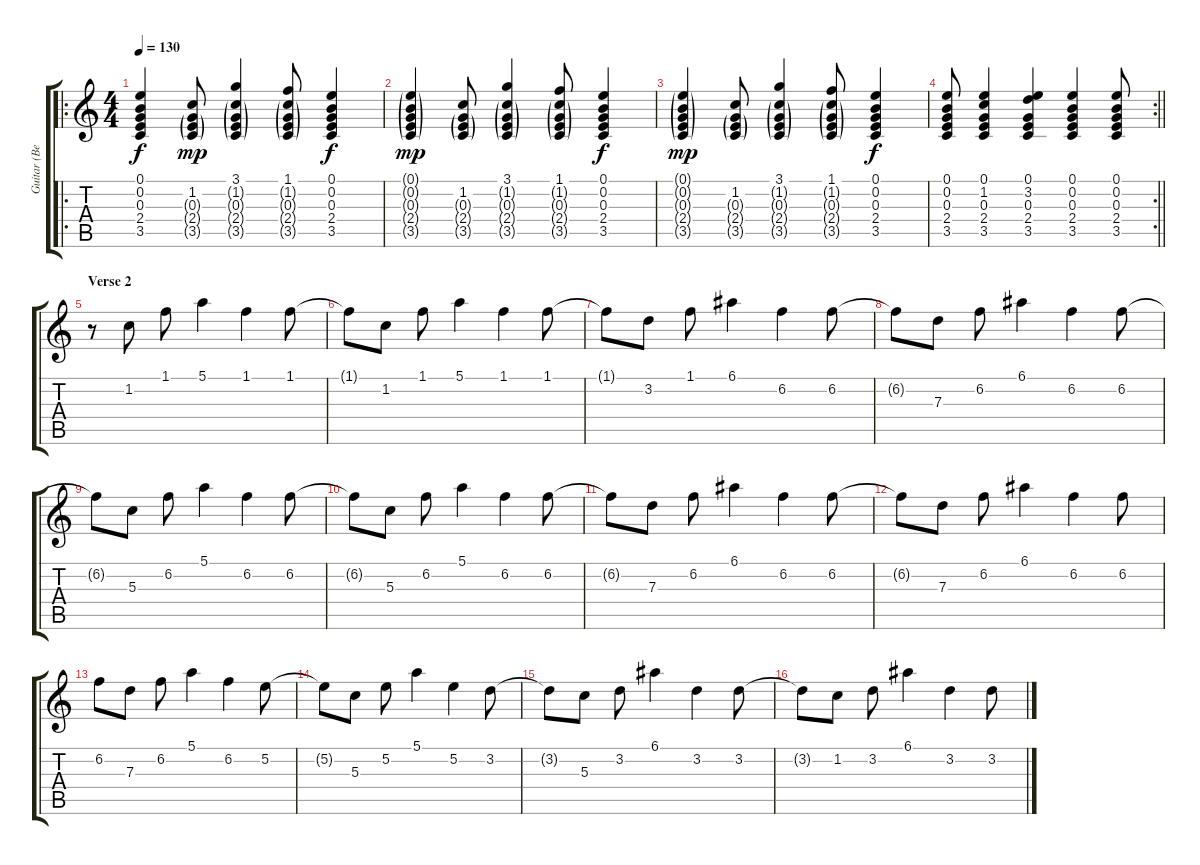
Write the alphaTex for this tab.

\track ("Guitar (Bernard Sumner)" "Guitar (Be") {instrument distortionguitar}
\staff {score tabs}
\tuning (E4 B3 G3 D3 A2 E2) {hide}
\ro
\ts (4 4)
\tempo 130
\clef g2
\ks c
(0.1{t} 0.2{t} 0.3{t} 2.4{t} 3.5{t}).4{dy f} (1.2 0.3{g} 2.4{g} 3.5{g}).8{dy mp} (3.1 1.2{g} 0.3{g} 2.4{g} 3.5{g}).4 (1.1 1.2{g} 0.3{g} 2.4{g} 3.5{g}).8 (0.1 0.2 0.3 2.4 3.5).4{dy f} |
(0.1{g} 0.2{g} 0.3{g} 2.4{g} 3.5{g}).4{dy mp} (1.2 0.3{g} 2.4{g} 3.5{g}).8 (3.1 1.2{g} 0.3{g} 2.4{g} 3.5{g}).4 (1.1 1.2{g} 0.3{g} 2.4{g} 3.5{g}).8 (0.1 0.2 0.3 2.4 3.5).4{dy f} |
(0.1{g} 0.2{g} 0.3{g} 2.4{g} 3.5{g}).4{dy mp} (1.2 0.3{g} 2.4{g} 3.5{g}).8 (3.1 1.2{g} 0.3{g} 2.4{g} 3.5{g}).4 (1.1 1.2{g} 0.3{g} 2.4{g} 3.5{g}).8 (0.1 0.2 0.3 2.4 3.5).4{dy f} |
\rc 2
\barLineRight lightlight
(0.1 0.2 0.3 2.4 3.5).8 (0.1 1.2 0.3 2.4 3.5).4 (0.1 3.2 0.3 2.4 3.5).4 (0.1 0.2 0.3 2.4 3.5).4 (0.1 0.2 0.3 2.4 3.5).8 |
\section ("" "Verse 2")
r.8{volume 10 instrument electricguitarclean} 1.2.8 1.1.8 5.1.4 1.1.4 1.1.8 |
1.1{t}.8 1.2.8 1.1.8 5.1.4 1.1.4 1.1.8 |
1.1{t}.8 3.2.8 1.1.8 6.1.4 6.2.4 6.2.8 |
6.2{t}.8 7.3.8 6.2.8 6.1.4 6.2.4 6.2.8 |
6.2{t}.8 5.3.8 6.2.8 5.1.4 6.2.4 6.2.8 |
6.2{t}.8 5.3.8 6.2.8 5.1.4 6.2.4 6.2.8 |
6.2{t}.8 7.3.8 6.2.8 6.1.4 6.2.4 6.2.8 |
6.2{t}.8 7.3.8 6.2.8 6.1.4 6.2.4 6.2.8 |
6.2.8 7.3.8 6.2.8 5.1.4 6.2.4 5.2.8 |
5.2{t}.8 5.3.8 5.2.8 5.1.4 5.2.4 3.2.8 |
3.2{t}.8 5.3.8 3.2.8 6.1.4 3.2.4 3.2.8 |
3.2{t}.8 1.2.8 3.2.8 6.1.4 3.2.4 3.2.8
